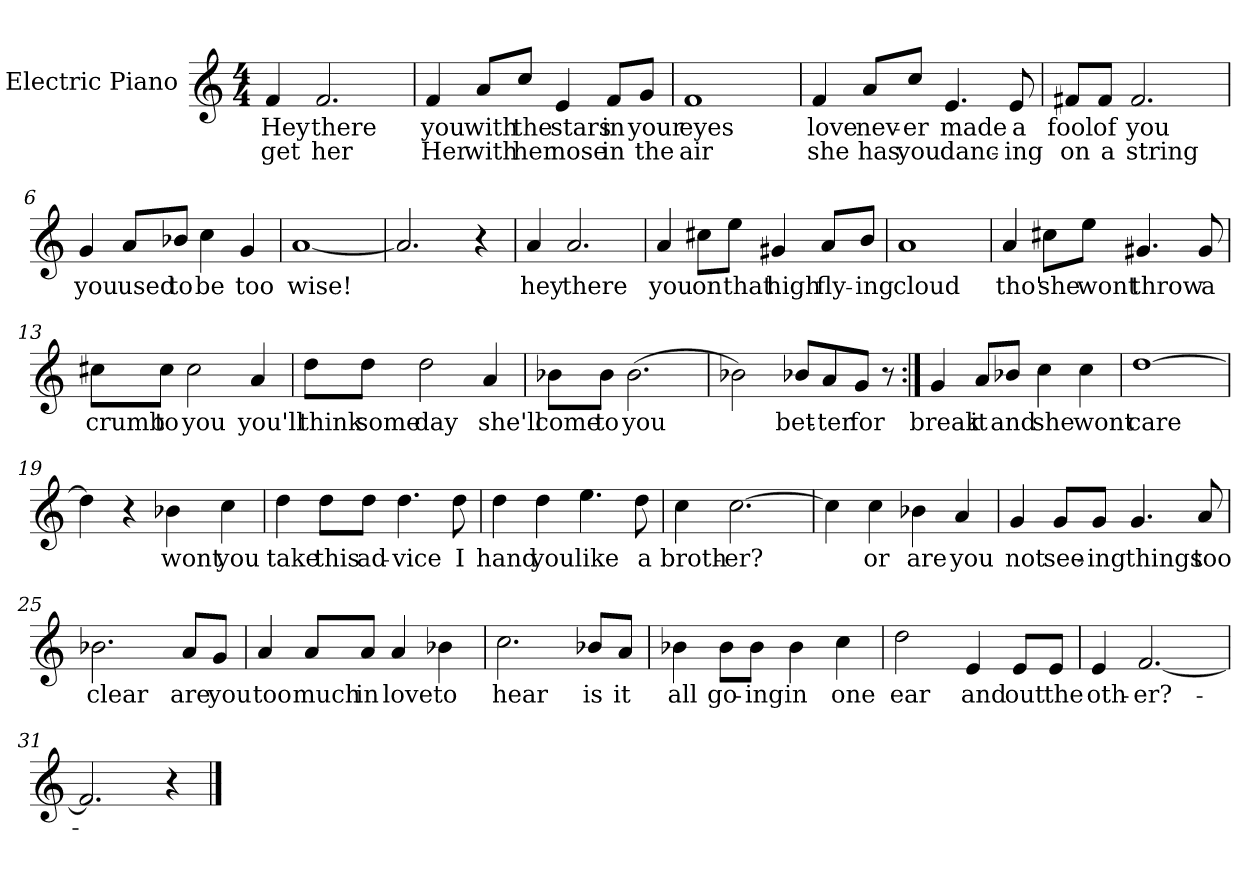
**kern	**text	**text
*part1	*part1	*part1
*staff1	*staff1	*staff1
*I"Electric Piano	*	*
*I'E.Pno	*	*
*clefG2	*	*
*k[]	*	*
*C:	*	*
*M4/4	*	*
=1	=1	=1
4f/	Hey	get
2.f/	there	her
=2	=2	=2
4f/	you	Her
8a/L	with	with
8cc/J	the	her
4e/	stars	nose
8f/L	in	in
8g/J	your	the
=3	=3	=3
1f	eyes	air
=4	=4	=4
4f/	love	she
8a/L	nev-	has
8cc/J	-er	you
4.e/	made	danc-
8e/	a	-ing
!!LO:LB:g=z
=5	=5	=5
8f#X/L	fool	on
8f#/J	of	a
2.f#/	you	string
=6	=6	=6
4g/	you	.
8a/L	used	.
8b-X/J	to	.
4cc\	be	.
4g/	too	.
=7	=7	=7
[1a	wise!	.
=8	=8	=8
2.a/]	.	.
4r	.	.
!!LO:LB:g=z
=9	=9	=9
4a/	hey	.
2.a/	there	.
=10	=10	=10
4a/	you	.
8cc#X\L	on	.
8ee\J	that	.
4g#X/	high	.
8a/L	fly-	.
8b/J	-ing	.
=11	=11	=11
1a	cloud	.
=12	=12	=12
4a/	tho'	.
8cc#X\L	she	.
8ee\J	wont	.
4.g#X/	throw	.
8g#/	a	.
!!LO:LB:g=z
=13	=13	=13
8cc#X\L	crumb	.
8cc#\J	to	.
2cc#\	you	.
4a/	you'll	.
=14	=14	=14
8dd\L	think	.
8dd\J	some	.
2dd\	day	.
4a/	she'll	.
=15	=15	=15
8b-X\L	come	.
8b-\J	to	.
[2.b-\	you	.
=16	=16	=16
2b-X\]	.	.
8b-X/L	bet-	.
8a/	-ter	.
8g/J	for	.
8r	.	.
!!LO:LB:g=z
=17:|!	=17:|!	=17:|!
4g/	break	.
8a/L	it	.
8b-X/J	and	.
4cc\	she	.
4cc\	wont	.
=18	=18	=18
[1dd	care	.
=19	=19	=19
4dd\]	.	.
4r	.	.
4b-X\	wont	.
4cc\	you	.
=20	=20	=20
4dd\	take	.
8dd\L	this	.
8dd\J	ad-	.
4.dd\	-vice	.
8dd\	I	.
!!LO:LB:g=z
=21	=21	=21
4dd\	hand	.
4dd\	you	.
4.ee\	like	.
8dd\	a	.
=22	=22	=22
4cc\	broth-	.
[2.cc\	-er?	.
=23	=23	=23
4cc\]	.	.
4cc\	or	.
4b-X\	are	.
4a/	you	.
=24	=24	=24
4g/	not	.
8g/L	see-	.
8g/J	-ing	.
4.g/	things	.
8a/	too	.
!!LO:LB:g=z
=25	=25	=25
2.b-X\	clear	.
8a/L	are	.
8g/J	you	.
=26	=26	=26
4a/	too	.
8a/L	much	.
8a/J	in	.
4a/	love	.
4b-X\	to	.
=27	=27	=27
2.cc\	hear	.
8b-X/L	is	.
8a/J	it	.
=28	=28	=28
4b-X\	all	.
8b-\L	go-	.
8b-\J	-ing	.
4b-\	in	.
4cc\	one	.
!!LO:LB:g=z
=29	=29	=29
2dd\	ear	.
4e/	and	.
8e/L	out	.
8e/J	the	.
=30	=30	=30
4e/	oth-	.
[2.f/	-er?-	.
=31	=31	=31
2.f/]	.	.
4r	.	.
==	==	==
*-	*-	*-
